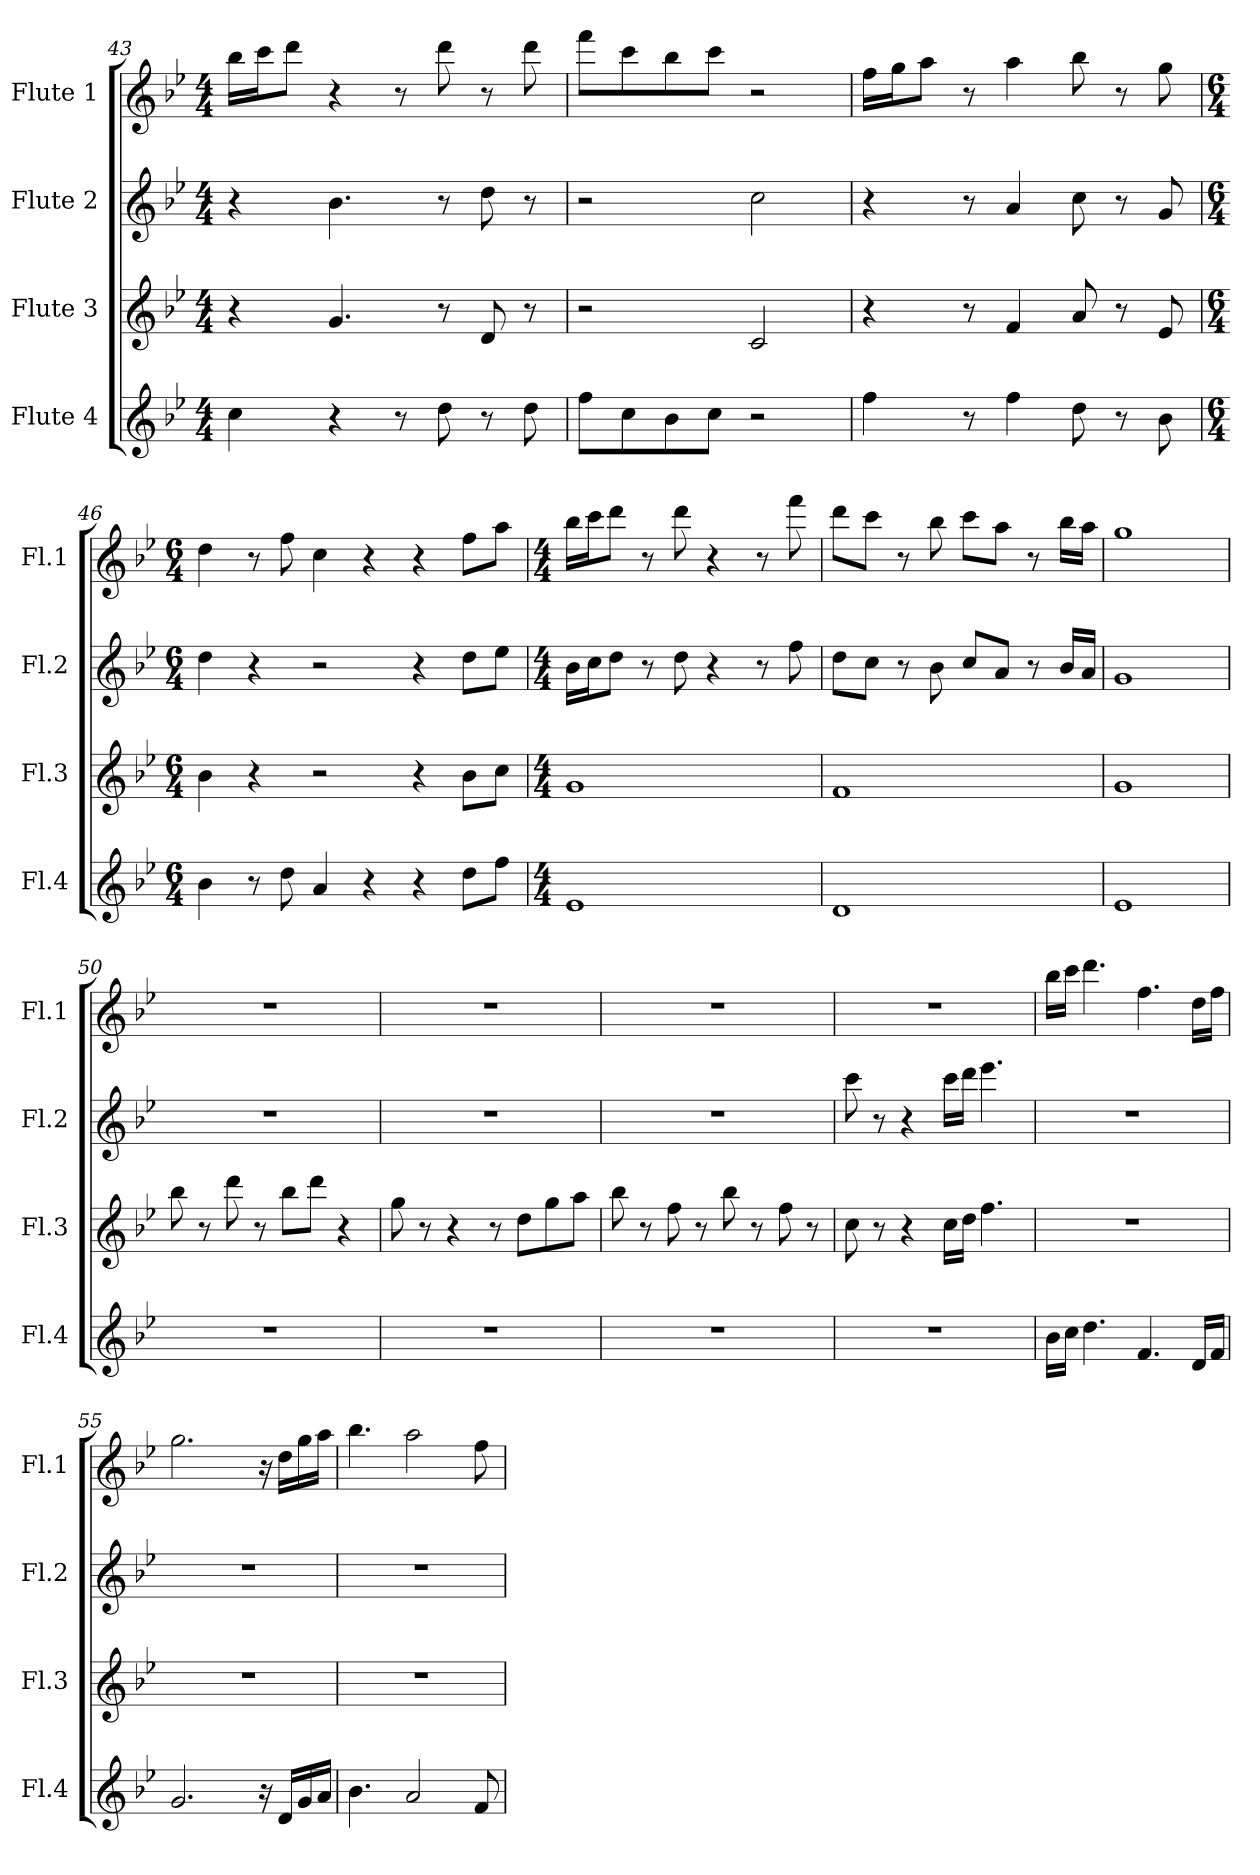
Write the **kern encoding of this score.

**kern	**kern	**kern	**kern
*part4	*part3	*part2	*part1
*staff4	*staff3	*staff2	*staff1
*I"Flute 4	*I"Flute 3	*I"Flute 2	*I"Flute 1
*I'Fl.4	*I'Fl.3	*I'Fl.2	*I'Fl.1
*clefG2	*clefG2	*clefG2	*clefG2
*k[b-e-]	*k[b-e-]	*k[b-e-]	*k[b-e-]
*B-:	*B-:	*B-:	*B-:
*M4/4	*M4/4	*M4/4	*M4/4
=43	=43	=43	=43
4cc\	4r	4r	16bb-\LL
.	.	.	16ccc\J
.	.	.	8ddd\J
4r	4.g/	4.b-\	4r
8r	.	.	8r
8dd\	8r	8r	8ddd\
8r	8d/	8dd\	8r
8dd\	8r	8r	8ddd\
=44	=44	=44	=44
8ff\L	2r	2r	8fff\L
8cc\	.	.	8ccc\
8b-\	.	.	8bb-\
8cc\J	.	.	8ccc\J
2r	2c/	2cc\	2r
!!LO:LB:g=z
=45	=45	=45	=45
4ff\	4r	4r	16ff\LL
.	.	.	16gg\J
.	.	.	8aa\J
8r	8r	8r	8r
4ff\	4f/	4a/	4aa\
8dd\	8a/	8cc\	8bb-\
8r	8r	8r	8r
8b-\	8e-/	8g/	8gg\
=46	=46	=46	=46
*M6/4	*M6/4	*M6/4	*M6/4
4b-\	4b-\	4dd\	4dd\
8r	4r	4r	8r
8dd\	.	.	8ff\
4a/	2r	2r	4cc\
4r	.	.	4r
4r	4r	4r	4r
8dd\L	8b-\L	8dd\L	8ff\L
8ff\J	8cc\J	8ee-\J	8aa\J
=47	=47	=47	=47
*M4/4	*M4/4	*M4/4	*M4/4
1e-	1g	16b-\LL	16bb-\LL
.	.	16cc\J	16ccc\J
.	.	8dd\J	8ddd\J
.	.	8r	8r
.	.	8dd\	8ddd\
.	.	4r	4r
.	.	8r	8r
.	.	8ff\	8fff\
=48	=48	=48	=48
1d	1f	8dd\L	8ddd\L
.	.	8cc\J	8ccc\J
.	.	8r	8r
.	.	8b-\	8bb-\
.	.	8cc/L	8ccc\L
.	.	8a/J	8aa\J
.	.	8r	8r
.	.	16b-/LL	16bb-\LL
.	.	16a/JJ	16aa\JJ
=49	=49	=49	=49
1e-	1g	1g	1gg
!!LO:PB:g=z
=50	=50	=50	=50
1r	8bb-\	1r	1r
.	8r	.	.
.	8ddd\	.	.
.	8r	.	.
.	8bb-\L	.	.
.	8ddd\J	.	.
.	4r	.	.
=51	=51	=51	=51
1r	8gg\	1r	1r
.	8r	.	.
.	4r	.	.
.	8r	.	.
.	8dd\L	.	.
.	8gg\	.	.
.	8aa\J	.	.
=52	=52	=52	=52
1r	8bb-\	1r	1r
.	8r	.	.
.	8ff\	.	.
.	8r	.	.
.	8bb-\	.	.
.	8r	.	.
.	8ff\	.	.
.	8r	.	.
=53	=53	=53	=53
1r	8cc\	8ccc\	1r
.	8r	8r	.
.	4r	4r	.
.	16cc\LL	16ccc\LL	.
.	16dd\JJ	16ddd\JJ	.
.	4.ff\	4.eee-\	.
=54	=54	=54	=54
16b-\LL	1r	1r	16bb-\LL
16cc\JJ	.	.	16ccc\JJ
4.dd\	.	.	4.ddd\
4.f/	.	.	4.ff\
16d/LL	.	.	16dd\LL
16f/JJ	.	.	16ff\JJ
=55	=55	=55	=55
2.g/	1r	1r	2.gg\
16r	.	.	16r
16d/LL	.	.	16dd\LL
16g/	.	.	16gg\
16a/JJ	.	.	16aa\JJ
!!LO:LB:g=z
=56	=56	=56	=56
4.b-\	1r	1r	4.bb-\
2a/	.	.	2aa\
8f/	.	.	8ff\
=	=	=	=
*-	*-	*-	*-
